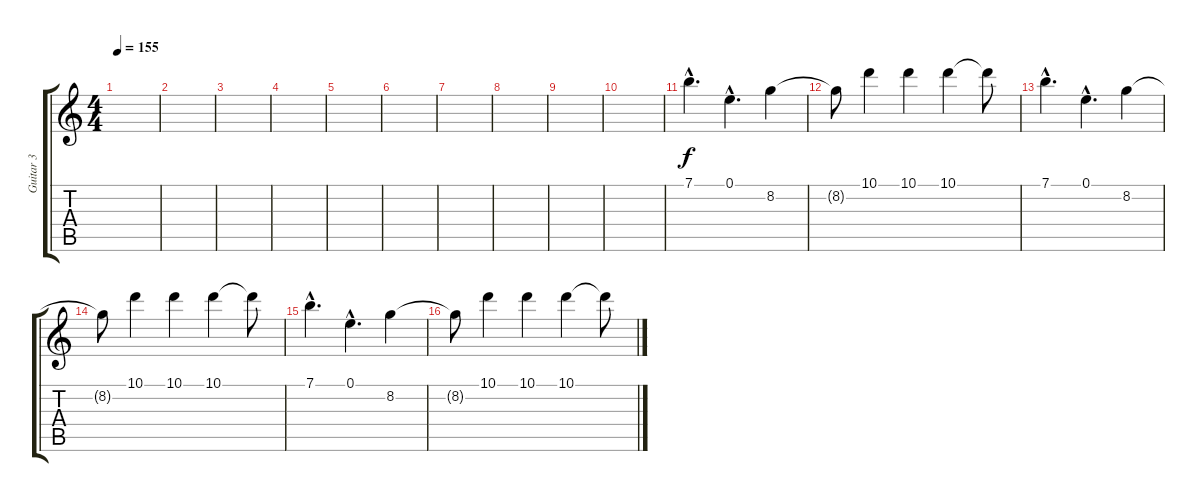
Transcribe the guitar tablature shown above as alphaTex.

\track ("Guitar 3" "Guitar 3") {instrument overdrivenguitar}
\staff {score tabs}
\tuning (E4 B3 G3 D3 A2 E2) {hide}
\ts (4 4)
\tempo 155
\clef g2
\ks c
|
|
|
|
|
|
|
|
|
|
7.1{hac}.4{d} 0.1{hac}.4{d} 8.2.4 |
8.2{t}.8 10.1.4 10.1.4 10.1.4 10.1{t}.8 |
7.1{hac}.4{d} 0.1{hac}.4{d} 8.2.4 |
8.2{t}.8 10.1.4 10.1.4 10.1.4 10.1{t}.8 |
7.1{hac}.4{d} 0.1{hac}.4{d} 8.2.4 |
8.2{t}.8 10.1.4 10.1.4 10.1.4 10.1{t}.8
